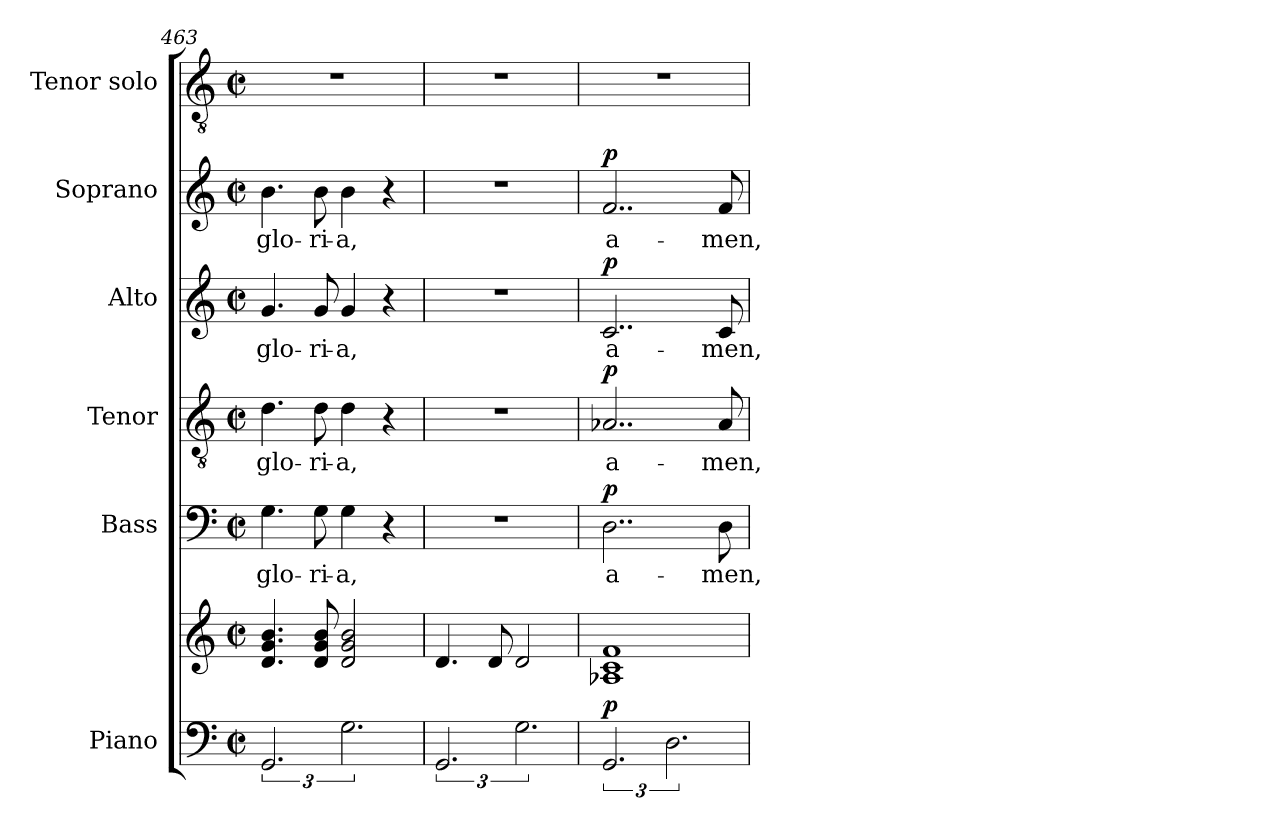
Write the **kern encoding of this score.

**kern	**kern	**dynam	**kern	**text	**dynam	**kern	**text	**dynam	**kern	**text	**dynam	**kern	**text	**dynam	**kern
*part6	*part6	*part6	*part5	*part5	*part5	*part4	*part4	*part4	*part3	*part3	*part3	*part2	*part2	*part2	*part1
*staff7	*staff6	*staff6/7	*staff5	*staff5	*staff5	*staff4	*staff4	*staff4	*staff3	*staff3	*staff3	*staff2	*staff2	*staff2	*staff1
*I"Piano	*	*	*I"Bass	*	*	*I"Tenor	*	*	*I"Alto	*	*	*I"Soprano	*	*	*I"Tenor solo
*I'Pno.	*	*	*I'B.	*	*	*I'T.	*	*	*I'A.	*	*	*I'S.	*	*	*I'T.s
*clefF4	*clefG2	*	*clefF4	*	*	*clefGv2	*	*	*clefG2	*	*	*clefG2	*	*	*clefGv2
*k[]	*k[]	*	*k[]	*	*	*k[]	*	*	*k[]	*	*	*k[]	*	*	*k[]
*M2/2	*M2/2	*	*M2/2	*	*	*M2/2	*	*	*M2/2	*	*	*M2/2	*	*	*M2/2
*met(c|)	*met(c|)	*	*met(c|)	*	*	*met(c|)	*	*	*met(c|)	*	*	*met(c|)	*	*	*met(c|)
=463	=463	=463	=463	=463	=463	=463	=463	=463	=463	=463	=463	=463	=463	=463	=463
!	!	!	!	!LO:LY:b	!	!	!LO:LY:b	!	!	!LO:LY:b	!	!	!LO:LY:b	!	!
3.GG	4.d/ 4.g/ 4.b/	.	4.G\	glo-	.	4.d\	glo-	.	4.g/	glo-	.	4.b\	glo-	.	1r
!	!	!	!	!LO:LY:b	!	!	!LO:LY:b	!	!	!LO:LY:b	!	!	!LO:LY:b	!	!
.	8d/ 8g/ 8b/	.	8G\	-ri-	.	8d\	-ri-	.	8g/	-ri-	.	8b\	-ri-	.	.
!	!	!	!	!LO:LY:b	!	!	!LO:LY:b	!	!	!LO:LY:b	!	!	!LO:LY:b	!	!
3.G	2d/ 2g/ 2b/	.	4G\	-a,	.	4d\	-a,	.	4g/	-a,	.	4b\	-a,	.	.
.	.	.	4r	.	.	4r	.	.	4r	.	.	4r	.	.	.
=464	=464	=464	=464	=464	=464	=464	=464	=464	=464	=464	=464	=464	=464	=464	=464
3.GG	4.d/	.	1r	.	.	1r	.	.	1r	.	.	1r	.	.	1r
.	8d/	.	.	.	.	.	.	.	.	.	.	.	.	.	.
3.G	2d/	.	.	.	.	.	.	.	.	.	.	.	.	.	.
=465	=465	=465	=465	=465	=465	=465	=465	=465	=465	=465	=465	=465	=465	=465	=465
*	*^	*	*	*	*	*	*	*	*	*	*	*	*	*	*
!	!	!	!LO:DY:a=2	!	!LO:LY:b	!LO:DY:a	!	!LO:LY:b	!LO:DY:a	!	!LO:LY:b	!LO:DY:a	!	!LO:LY:b	!LO:DY:a	!
3.GG	1c 1f	1A-X	p	2..D\	a-	p	2..A-X/	a-	p	2..c/	a-	p	2..f/	a-	p	1r
3.D	.	.	.	.	.	.	.	.	.	.	.	.	.	.	.	.
!	!	!	!	!	!LO:LY:b	!	!	!LO:LY:b	!	!	!LO:LY:b	!	!	!LO:LY:b	!	!
.	.	.	.	8D\	-men,	.	8A-/	-men,	.	8c/	-men,	.	8f/	-men,	.	.
*	*v	*v	*	*	*	*	*	*	*	*	*	*	*	*	*	*
=	=	=	=	=	=	=	=	=	=	=	=	=	=	=	=
*-	*-	*-	*-	*-	*-	*-	*-	*-	*-	*-	*-	*-	*-	*-	*-
